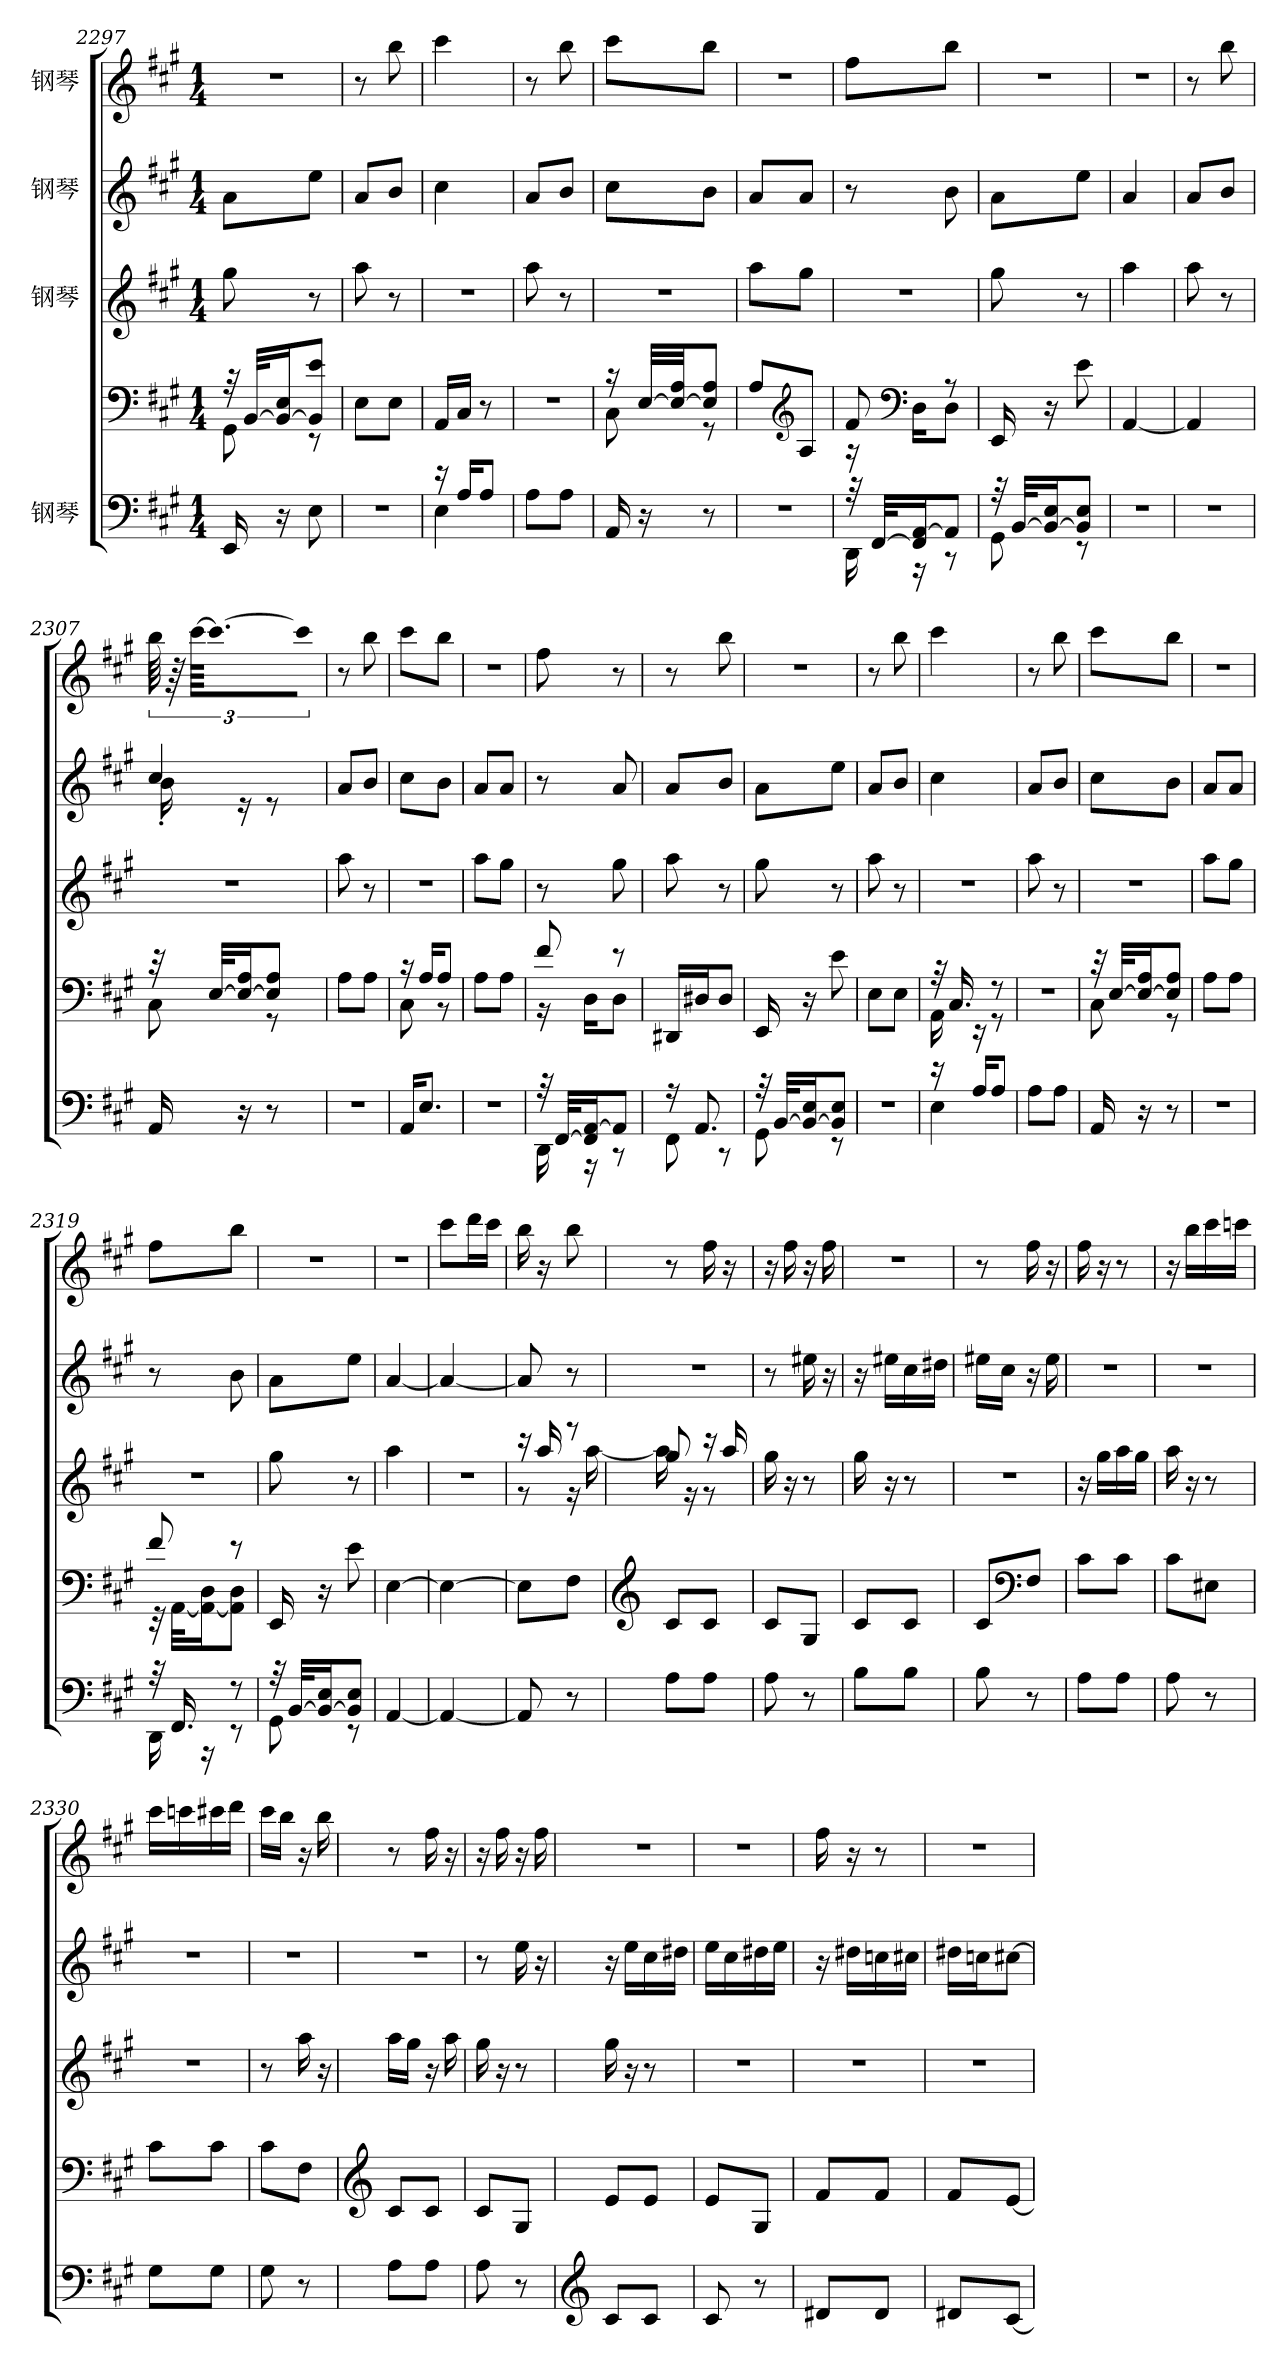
**kern	**kern	**kern	**kern	**kern
*part4	*part4	*part3	*part2	*part1
*staff5	*staff4	*staff3	*staff2	*staff1
*I"钢琴	*	*I"钢琴	*I"钢琴	*I"钢琴
*clefF4	*clefF4	*clefG2	*clefG2	*clefG2
*k[f#c#g#]	*k[f#c#g#]	*k[f#c#g#]	*k[f#c#g#]	*k[f#c#g#]
*M1/4	*M1/4	*M1/4	*M1/4	*M1/4
=2297	=2297	=2297	=2297	=2297
*	*^	*	*	*
16EE/	32r	8GG#\	8gg#\	8a\L	4r
.	[32BB/KLL	.	.	.	.
16r	16BB/_ 16E/J	.	.	.	.
8E\	8BB/] 8e/J	8r	8r	8ee\J	.
*	*v	*v	*	*	*
=2298	=2298	=2298	=2298	=2298
4r	8E\L	8aa\	8a/L	8r
.	8E\J	8r	8b/J	8bb\
=2299	=2299	=2299	=2299	=2299
*^	*	*	*	*
16r	4E\	16AA/LL	4r	4cc#\	4ccc#\
16A/KL	.	16C#/JJ	.	.	.
8A/J	.	8r	.	.	.
*v	*v	*	*	*	*
=2300	=2300	=2300	=2300	=2300
8A\L	4r	8aa\	8a/L	8r
8A\J	.	8r	8b/J	8bb\
=2301	=2301	=2301	=2301	=2301
*	*^	*	*	*
16AA/	16r	8C#\	4r	8cc#\L	8ccc#\L
16r	[32E/LLL	.	.	.	.
.	32E/_ 32A/JJ	.	.	.	.
8r	8E/] 8A/J	8r	.	8b\J	8bb\J
*	*v	*v	*	*	*
=2302	=2302	=2302	=2302	=2302
4r	8A/L	8aa\L	8a/L	4r
*	*clefG2	*	*	*
.	8A/J	8gg#\J	8a/J	.
!!LO:LB:g=z
=2303	=2303	=2303	=2303	=2303
*^	*^	*	*	*
32r	16DD\	8f#/	16r	4r	8r	8ff#\L
[32FF#/KLL	.	.	.	.	.	.
*	*	*clefF4	*	*	*	*
16FF#/] [16AA/J	16r	.	16D\KL	.	.	.
8AA/J]	8r	8r	8D\J	.	8b\	8bb\J
*	*	*v	*v	*	*	*
=2304	=2304	=2304	=2304	=2304	=2304
32r	8GG#\	16EE/	8gg#\	8a\L	4r
[32BB/KLL	.	.	.	.	.
16BB/_ 16E/J	.	16r	.	.	.
8BB/] 8E/J	8r	8e\	8r	8ee\J	.
*v	*v	*	*	*	*
=2305	=2305	=2305	=2305	=2305
4r	[4AA/	4aa\	4a/	4r
=2306	=2306	=2306	=2306	=2306
4r	4AA/]	8aa\	8a/L	8r
.	.	8r	8b/J	8bb\
=2307	=2307	=2307	=2307	=2307
*	*^	*	*^	*
16AA/	32r	8C#\	4r	4cc#/	16b'\	96bb\
.	.	.	.	.	.	96r
.	.	.	.	.	.	[96ccc#\KKLL
.	[32E/KLL	.	.	.	.	16.ccc#\J_
16r	16E/_ 16A/J	.	.	.	16r	.
8r	8E/] 8A/J	8r	.	.	8r	8ccc#\J]
*	*v	*v	*	*v	*v	*
=2308	=2308	=2308	=2308	=2308
4r	8A\L	8aa\	8a/L	8r
.	8A\J	8r	8b/J	8bb\
=2309	=2309	=2309	=2309	=2309
*	*^	*	*	*
16AA/KL	16r	8C#\	4r	8cc#\L	8ccc#\L
8.E/J	16A/KL	.	.	.	.
.	8A/J	8r	.	8b\J	8bb\J
*	*v	*v	*	*	*
=2310	=2310	=2310	=2310	=2310
4r	8A\L	8aa\L	8a/L	4r
.	8A\J	8gg#\J	8a/J	.
!!LO:PB:g=z
=2311	=2311	=2311	=2311	=2311
*^	*^	*	*	*
32r	16DD\	8f#/	16r	8r	8r	8ff#\
[32FF#/KLL	.	.	.	.	.	.
16FF#/] [16AA/J	16r	.	16D\KL	.	.	.
8AA/J]	8r	8r	8D\J	8gg#\	8a/	8r
*	*	*v	*v	*	*	*
=2312	=2312	=2312	=2312	=2312	=2312
16r	8FF#\	16DD#X/LL	8aa\	8a/L	8r
8.AA/	.	16D#X/J	.	.	.
.	8r	8D#/J	8r	8b/J	8bb\
=2313	=2313	=2313	=2313	=2313	=2313
32r	8GG#\	16EE/	8gg#\	8a\L	4r
[32BB/KLL	.	.	.	.	.
16BB/_ 16E/J	.	16r	.	.	.
8BB/] 8E/J	8r	8e\	8r	8ee\J	.
*v	*v	*	*	*	*
=2314	=2314	=2314	=2314	=2314
4r	8E\L	8aa\	8a/L	8r
.	8E\J	8r	8b/J	8bb\
=2315	=2315	=2315	=2315	=2315
*^	*^	*	*	*
16r	4E\	32r	16AA\	4r	4cc#\	4ccc#\
.	.	16.C#/	.	.	.	.
16A/KL	.	.	16r	.	.	.
8A/J	.	8r	8r	.	.	.
*v	*v	*	*	*	*	*
*	*v	*v	*	*	*
=2316	=2316	=2316	=2316	=2316
8A\L	4r	8aa\	8a/L	8r
8A\J	.	8r	8b/J	8bb\
=2317	=2317	=2317	=2317	=2317
*	*^	*	*	*
16AA/	32r	8C#\	4r	8cc#\L	8ccc#\L
.	[32E/KLL	.	.	.	.
16r	16E/_ 16A/J	.	.	.	.
8r	8E/] 8A/J	8r	.	8b\J	8bb\J
*	*v	*v	*	*	*
=2318	=2318	=2318	=2318	=2318
4r	8A\L	8aa\L	8a/L	4r
.	8A\J	8gg#\J	8a/J	.
!!LO:LB:g=z
=2319	=2319	=2319	=2319	=2319
*^	*^	*	*	*
32r	16DD\	8f#/	32r	4r	8r	8ff#\L
16.FF#/	.	.	[32AA\KLL	.	.	.
.	16r	.	16AA\_ 16D\J	.	.	.
8r	8r	8r	8AA\] 8D\J	.	8b\	8bb\J
*	*	*v	*v	*	*	*
=2320	=2320	=2320	=2320	=2320	=2320
32r	8GG#\	16EE/	8gg#\	8a\L	4r
[32BB/KLL	.	.	.	.	.
16BB/_ 16E/J	.	16r	.	.	.
8BB/] 8E/J	8r	8e\	8r	8ee\J	.
*v	*v	*	*	*	*
=2321	=2321	=2321	=2321	=2321
[4AA/	[4E\	4aa\	[4a/	4r
=2322	=2322	=2322	=2322	=2322
4AA/_	4E\_	4r	4a/_	8ccc#\L
.	.	.	.	16ddd\L
.	.	.	.	16ccc#\JJ
=2323	=2323	=2323	=2323	=2323
*	*	*^	*	*
8AA/]	8E\L]	16r	8r	8a/]	16bb\
.	.	16aa/	.	.	16r
8r	8F#\J	8r	16r	8r	8bb\
.	.	.	[16aa\	.	.
=2324	=2324	=2324	=2324	=2324	=2324
*	*clefG2	*	*	*	*
8A\L	8c#/L	8gg#/	16aa\]	4r	8r
.	.	.	16r	.	.
8A\J	8c#/J	16r	8r	.	16ff#\
.	.	16aa/	.	.	16r
*	*	*v	*v	*	*
=2325	=2325	=2325	=2325	=2325
8A\	8c#/L	16gg#\	8r	16r
.	.	16r	.	16ff#\
8r	8G#/J	8r	16ee#X\	16r
.	.	.	16r	16ff#\
!!LO:PB:g=z
=2326	=2326	=2326	=2326	=2326
8B\L	8c#/L	16gg#\	16r	4r
.	.	16r	16ee#X\LL	.
8B\J	8c#/J	8r	16cc#\	.
.	.	.	16dd#X\JJ	.
=2327	=2327	=2327	=2327	=2327
8B\	8c#/L	4r	16ee#X\LL	8r
.	.	.	16cc#\JJ	.
*	*clefF4	*	*	*
8r	8F#/J	.	16r	16ff#\
.	.	.	16ee#\	16r
=2328	=2328	=2328	=2328	=2328
8A\L	8c#\L	16r	4r	16ff#\
.	.	16gg#\LL	.	16r
8A\J	8c#\J	16aa\	.	8r
.	.	16gg#\JJ	.	.
=2329	=2329	=2329	=2329	=2329
8A\	8c#\L	16aa\	4r	16r
.	.	16r	.	16bb\LL
8r	8E#X\J	8r	.	16ccc#\
.	.	.	.	16cccn\JJ
=2330	=2330	=2330	=2330	=2330
8G#\L	8c#\L	4r	4r	16ccc#\LL
.	.	.	.	16cccn\
8G#\J	8c#\J	.	.	16ccc#X\
.	.	.	.	16ddd\JJ
=2331	=2331	=2331	=2331	=2331
8G#\	8c#\L	8r	4r	16ccc#\LL
.	.	.	.	16bb\JJ
8r	8F#\J	16aa\	.	16r
.	.	16r	.	16bb\
!!LO:LB:g=z
=2332	=2332	=2332	=2332	=2332
*	*clefG2	*	*	*
8A\L	8c#/L	16aa\LL	4r	8r
.	.	16gg#\JJ	.	.
8A\J	8c#/J	16r	.	16ff#\
.	.	16aa\	.	16r
=2333	=2333	=2333	=2333	=2333
8A\	8c#/L	16gg#\	8r	16r
.	.	16r	.	16ff#\
8r	8G#/J	8r	16ee\	16r
.	.	.	16r	16ff#\
=2334	=2334	=2334	=2334	=2334
*clefG2	*	*	*	*
8c#/L	8e/L	16gg#\	16r	4r
.	.	16r	16ee\LL	.
8c#/J	8e/J	8r	16cc#\	.
.	.	.	16dd#X\JJ	.
=2335	=2335	=2335	=2335	=2335
8c#/	8e/L	4r	16ee\LL	4r
.	.	.	16cc#\	.
8r	8G#/J	.	16dd#X\	.
.	.	.	16ee\JJ	.
=2336	=2336	=2336	=2336	=2336
8d#X/L	8f#/L	4r	16r	16ff#\
.	.	.	16dd#X\LL	16r
8d#/J	8f#/J	.	16ccn\	8r
.	.	.	16cc#X\JJ	.
=2337	=2337	=2337	=2337	=2337
8d#X/L	8f#/L	4r	16dd#X\LL	4r
.	.	.	16ccn\J	.
[8c#/J	[8e/J	.	[8cc#X\J	.
=	=	=	=	=
*-	*-	*-	*-	*-
